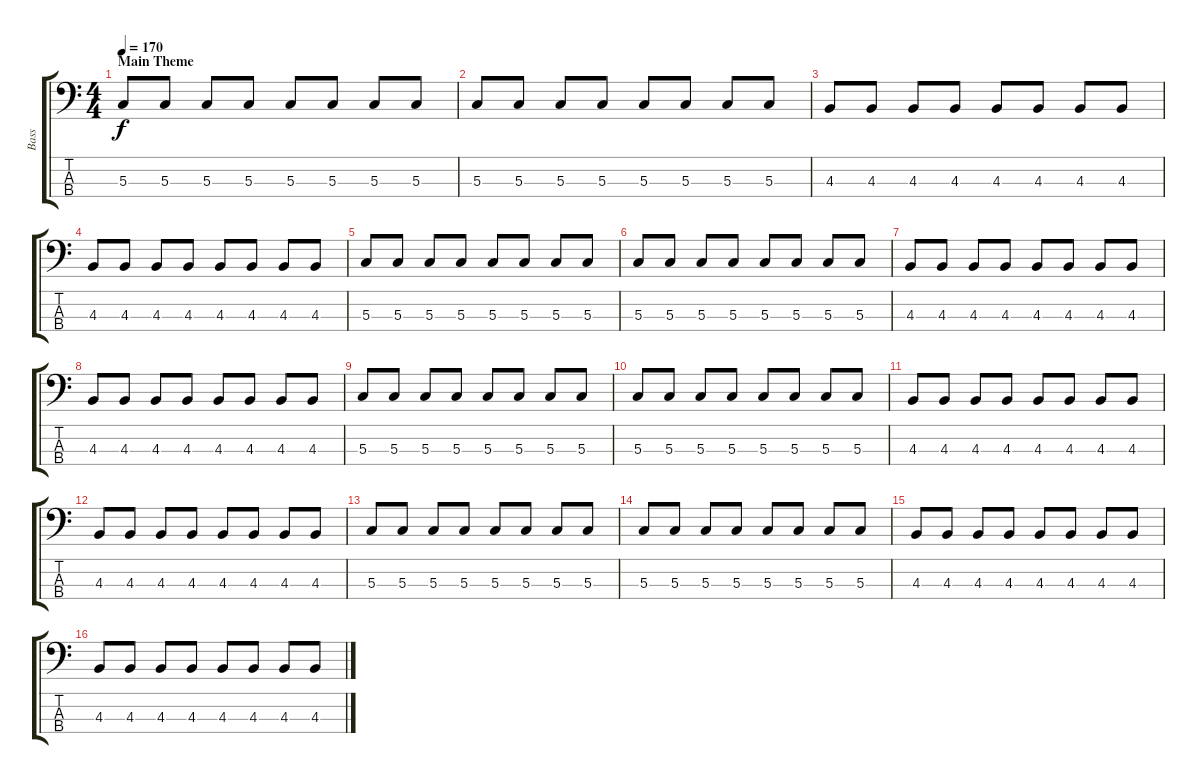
\track ("Bass" "Bass") {instrument electricbasspick}
\staff {score tabs}
\tuning (F2 C2 G1 D1) {hide}
\ts (4 4)
\section ("" "Main Theme")
\tempo 170
\clef f4
\ks c
5.3.8{dy f} 5.3.8 5.3.8 5.3.8 5.3.8 5.3.8 5.3.8 5.3.8 |
5.3.8 5.3.8 5.3.8 5.3.8 5.3.8 5.3.8 5.3.8 5.3.8 |
4.3.8 4.3.8 4.3.8 4.3.8 4.3.8 4.3.8 4.3.8 4.3.8 |
4.3.8 4.3.8 4.3.8 4.3.8 4.3.8 4.3.8 4.3.8 4.3.8 |
5.3.8 5.3.8 5.3.8 5.3.8 5.3.8 5.3.8 5.3.8 5.3.8 |
5.3.8 5.3.8 5.3.8 5.3.8 5.3.8 5.3.8 5.3.8 5.3.8 |
4.3.8 4.3.8 4.3.8 4.3.8 4.3.8 4.3.8 4.3.8 4.3.8 |
4.3.8 4.3.8 4.3.8 4.3.8 4.3.8 4.3.8 4.3.8 4.3.8 |
5.3.8 5.3.8 5.3.8 5.3.8 5.3.8 5.3.8 5.3.8 5.3.8 |
5.3.8 5.3.8 5.3.8 5.3.8 5.3.8 5.3.8 5.3.8 5.3.8 |
4.3.8 4.3.8 4.3.8 4.3.8 4.3.8 4.3.8 4.3.8 4.3.8 |
4.3.8 4.3.8 4.3.8 4.3.8 4.3.8 4.3.8 4.3.8 4.3.8 |
5.3.8 5.3.8 5.3.8 5.3.8 5.3.8 5.3.8 5.3.8 5.3.8 |
5.3.8 5.3.8 5.3.8 5.3.8 5.3.8 5.3.8 5.3.8 5.3.8 |
4.3.8 4.3.8 4.3.8 4.3.8 4.3.8 4.3.8 4.3.8 4.3.8 |
4.3.8 4.3.8 4.3.8 4.3.8 4.3.8 4.3.8 4.3.8 4.3.8
